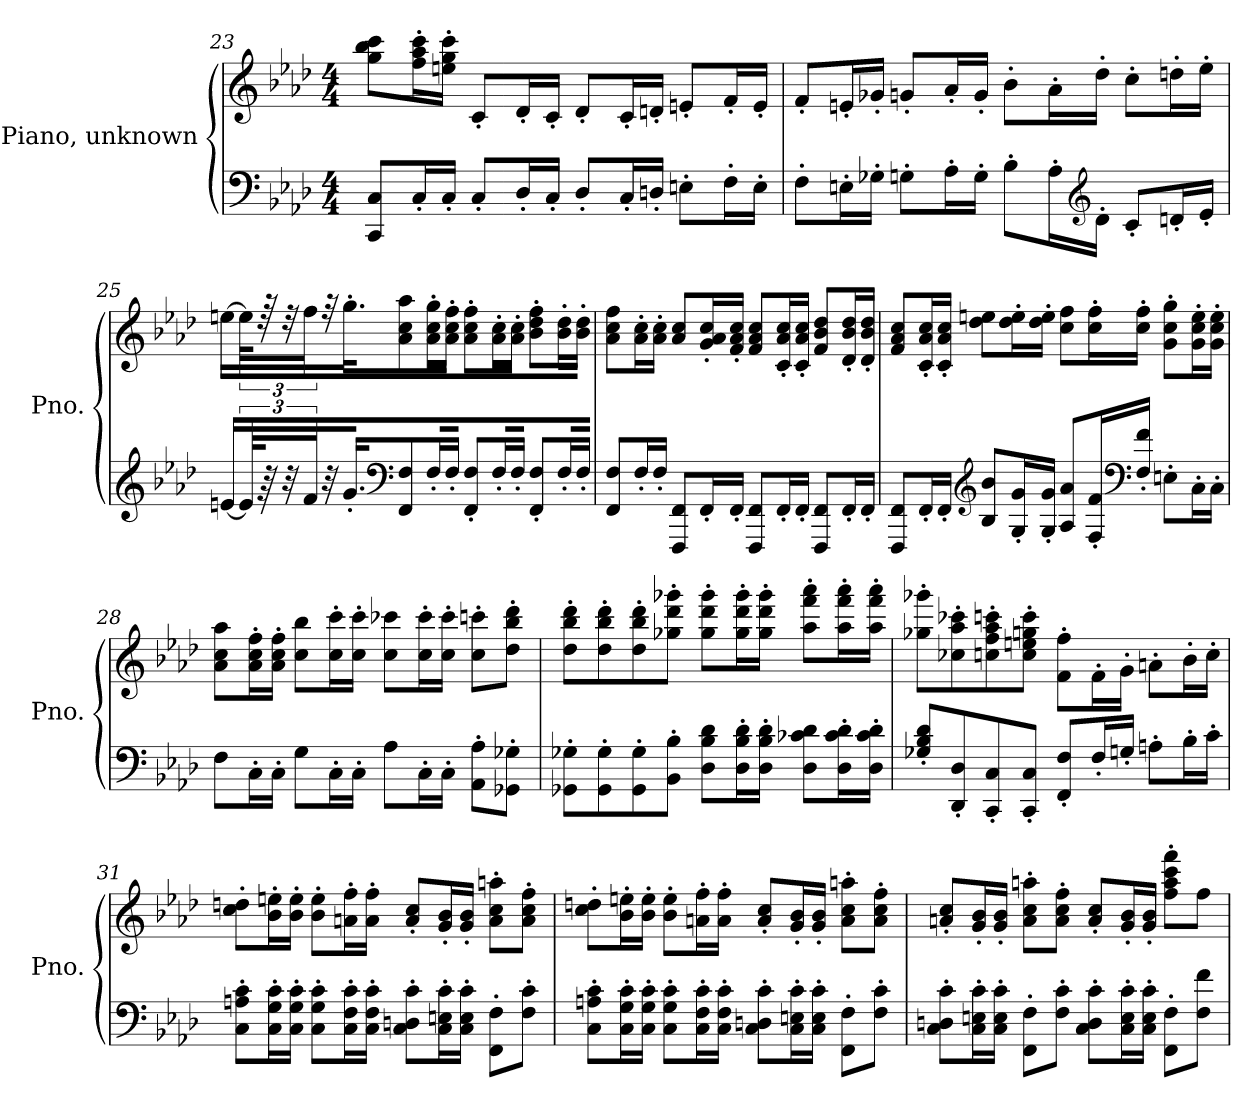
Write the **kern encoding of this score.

**kern	**kern
*part1	*part1
*staff2	*staff1
*I"Piano, unknown	*
*I'Pno.	*
*clefF4	*clefG2
*k[b-e-a-d-]	*k[b-e-a-d-]
*M4/4	*M4/4
=23	=23
8CC/ 8C/L	8gg\ 8bb-\ 8ccc\L
16C'/L	16ff\' 16aa-\' 16ccc\'L
16C'/JJ	16een\' 16gg\' 16ccc\'JJ
8C'/L	8c'/L
16D-'/L	16d-'/L
16C'/JJ	16c'/JJ
8D-'/L	8d-'/L
16C'/L	16c'/L
16Dn'/JJ	16dn'/JJ
8En'\L	8en'/L
16F'\L	16f'/L
16E'\JJ	16e'/JJ
!!LO:LB:g=z
=24	=24
8F'\L	8f'/L
16En'\L	16en'/L
16G-X'\JJ	16g-X'/JJ
8Gn'\L	8gn'/L
16A-'\L	16a-'/L
16G'\JJ	16g'/JJ
8B-'\L	8b-'\L
16A-'\L	16a-'\L
*clefG2	*
16d-'\JJ	16dd-'\JJ
8c'/L	8cc'\L
16dn'/L	16ddn'\L
16e-'/JJ	16ee-'\JJ
=25	=25
[16en/LL	[16een\LL
96e/JJkk]	96ee\JJkk]
96r	96r
48r	48r
48f/	48ff\
32r	32r
16.g'/KL	16.gg'\KL
*clefF4	*
8FF/ 8F/	8a-\ 8cc\ 8aa-\
16F'/L	16a-\' 16cc\' 16gg\'L
16F'/JJ	16a-\' 16cc\' 16ff\'JJ
8FF/' 8F/'L	8a-\' 8cc\' 8ff\'L
16F'/L	16a-\' 16cc\'L
16F'/JJ	16a-\' 16cc\'JJ
8FF/' 8F/'L	8b-\' 8dd-\' 8ff\'L
16F'/L	16b-\' 16dd-\'L
16F'/JJ	16b-\' 16dd-\'JJ
!!LO:PB:g=z
=26	=26
8FF/ 8F/L	8a-\ 8cc\ 8ff\L
16F'/L	16a-\' 16cc\'L
16F'/JJ	16a-\' 16cc\'JJ
8FFF/ 8FF/L	8a-/ 8cc/L
16FF'/L	16g/' 16a-/' 16cc/'L
16FF'/JJ	16f/' 16a-/' 16cc/'JJ
8FFF/ 8FF/L	8f/ 8a-/ 8cc/L
16FF'/L	16c/' 16a-/' 16cc/'L
16FF'/JJ	16c/' 16a-/' 16cc/'JJ
8FFF/ 8FF/L	8f/ 8b-/ 8dd-/L
16FF'/L	16d-/' 16b-/' 16dd-/'L
16FF'/JJ	16d-/' 16b-/' 16dd-/'JJ
=27	=27
8FFF/ 8FF/L	8f/ 8a-/ 8cc/L
16FF'/L	16c/' 16a-/' 16cc/'L
16FF'/JJ	16c/' 16a-/' 16cc/'JJ
*clefG2	*
8B-/ 8b-/L	8dd-\ 8een\L
16G/' 16g/'L	16dd-\' 16ee\'L
16G/' 16g/'JJ	16dd-\' 16ee\'JJ
8A-/ 8a-/L	8cc\ 8ff\L
16F/' 16f/'L	16cc\' 16ff\'L
*clefF4	*
16F/' 16f/'JJ	16cc\' 16ff\'JJ
8En'\L	8g\' 8cc\' 8gg\'L
16C'\L	16g\' 16cc\' 16ee\'L
16C'\JJ	16g\' 16cc\' 16ee\'JJ
!!LO:LB:g=z
=28	=28
8F\L	8a-\ 8cc\ 8aa-\L
16C'\L	16a-\' 16cc\' 16ff\'L
16C'\JJ	16a-\' 16cc\' 16ff\'JJ
8G\L	8cc\ 8bb-\L
16C'\L	16cc\' 16ccc\'L
16C'\JJ	16cc\' 16ccc\'JJ
8A-\L	8cc\ 8ccc-X\L
16C'\L	16cc\' 16ccc-\'L
16C'\JJ	16cc\' 16ccc-\'JJ
8AA-\' 8A-\'L	8cc\' 8cccn\'L
8GG-X\' 8G-X\'J	8dd-\' 8bb-\' 8ddd-\'J
=29	=29
8GG-X\' 8G-X\'L	8dd-\' 8bb-\' 8ddd-\'L
8GG-\' 8G-\'	8dd-\' 8bb-\' 8ddd-\'
8GG-\' 8G-\'	8dd-\' 8bb-\' 8ddd-\'
8BB-\' 8B-\'J	8gg-X\' 8ddd-\' 8ggg-X\'J
8D-\ 8B-\ 8d-\L	8gg-\' 8ddd-\' 8ggg-\'L
16D-\' 16B-\' 16d-\'L	16gg-\' 16ddd-\' 16ggg-\'L
16D-\' 16B-\' 16d-\'JJ	16gg-\' 16ddd-\' 16ggg-\'JJ
8D-\ 8c-X\ 8d-\L	8aa-\' 8fff\' 8aaa-\'L
16D-\' 16c-\' 16d-\'L	16aa-\' 16fff\' 16aaa-\'L
16D-\' 16c-\' 16d-\'JJ	16aa-\' 16fff\' 16aaa-\'JJ
!!LO:LB:g=z
=30	=30
8G-X/' 8B-/' 8d-/'L	8gg-X\' 8ggg-X\'L
8DD-/' 8D-/'	8cc-X\' 8aa-\' 8ccc-X\'
8CC/' 8C/'	8ccn\' 8ff\' 8aa-\' 8cccn\'
8CC/' 8C/'J	8cc\' 8een\' 8ggn\' 8ccc\'J
8FF/' 8F/'L	8f\' 8ff\'L
16F'/L	16f'\L
16Gn'/JJ	16g'\JJ
8An'\L	8an'\L
16B-'\L	16b-'\L
16c'\JJ	16cc'\JJ
=31	=31
8C\' 8An\' 8c\'L	8cc\' 8ddn\'L
16C\' 16G\' 16c\'L	16b-\' 16een\'L
16C\' 16G\' 16c\'JJ	16b-\' 16ee\'JJ
8C\' 8G\' 8c\'L	8b-\' 8ee\'L
16C\' 16F\' 16c\'L	16an\' 16ff\'L
16C\' 16F\' 16c\'JJ	16a\' 16ff\'JJ
8C\' 8Dn\' 8c\'L	8a/' 8cc/'L
16C\' 16En\' 16c\'L	16g/' 16b-/'L
16C\' 16E\' 16c\'JJ	16g/' 16b-/'JJ
8FF\' 8F\'L	8a\' 8cc\' 8aan\'L
8F\' 8c\'J	8a\' 8cc\' 8ff\'J
!!LO:LB:g=z
=32	=32
8C\' 8An\' 8c\'L	8cc\' 8ddn\'L
16C\' 16G\' 16c\'L	16b-\' 16een\'L
16C\' 16G\' 16c\'JJ	16b-\' 16ee\'JJ
8C\' 8G\' 8c\'L	8b-\' 8ee\'L
16C\' 16F\' 16c\'L	16an\' 16ff\'L
16C\' 16F\' 16c\'JJ	16a\' 16ff\'JJ
8C\' 8Dn\' 8c\'L	8a/' 8cc/'L
16C\' 16En\' 16c\'L	16g/' 16b-/'L
16C\' 16E\' 16c\'JJ	16g/' 16b-/'JJ
8FF\' 8F\'L	8a\' 8cc\' 8aan\'L
8F\' 8c\'J	8a\' 8cc\' 8ff\'J
=33	=33
8C\' 8Dn\' 8c\'L	8an/' 8cc/'L
16C\' 16En\' 16c\'L	16g/' 16b-/'L
16C\' 16E\' 16c\'JJ	16g/' 16b-/'JJ
8FF\' 8F\'L	8a\' 8cc\' 8aan\'L
8F\' 8c\'J	8a\' 8cc\' 8ff\'J
8C\' 8D\' 8c\'L	8a/' 8cc/'L
16C\' 16E\' 16c\'L	16g/' 16b-/'L
16C\' 16E\' 16c\'JJ	16g/' 16b-/'JJ
8FF\' 8F\'L	8ff\' 8aa\' 8ccc\' 8fff\'L
8F\ 8f\J	8ff\J
=	=
*-	*-
